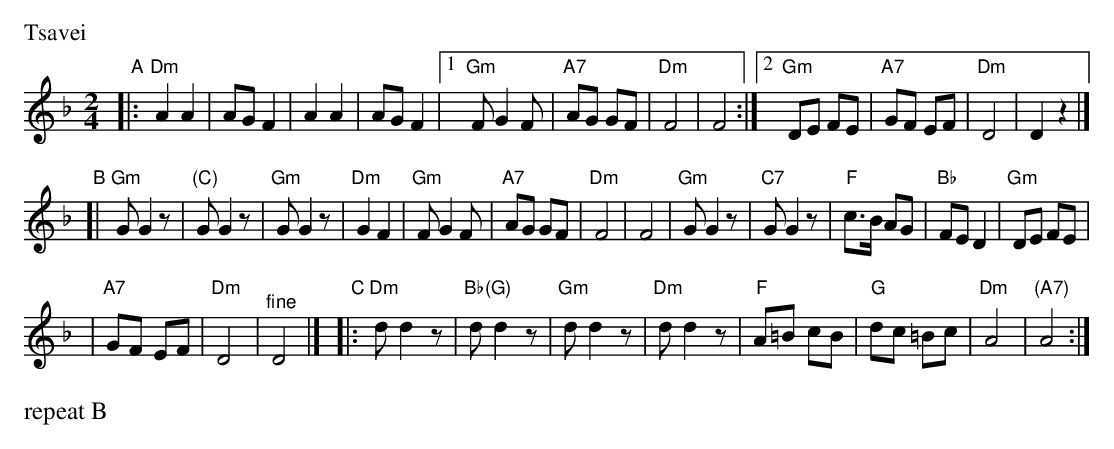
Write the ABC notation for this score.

X:1
M: 2/4
L: 1/8
P: Tsavei
K: Dm
"A"\
|:"Dm"A2 A2 | AG F2 \
| A2 A2 | AG F2 \
|1"Gm"F G2 F | "A7"AG GF \
| "Dm"F4 | F4 \
:|2 "Gm"DE FE | "A7"GF  EF \
| "Dm"D4 | D2 z2 |]
"B"\
[|"Gm"G G2 z| "(C)"G G2 z\
| "Gm"G G2 z| "Dm"G2 F2 \
| "Gm"F G2 F | "A7"AG GF \
| "Dm"F4 | F4 \
| "Gm"G G2 z| "C7"G G2 z\
| "F"c>B AG | "Bb"FE D2 \
| "Gm"DE FE |
| "A7"GF EF \
| "Dm"D4 | "^fine"D4 |]\
"C"\
|: "Dm"d d2 z| "Bb(G)"d d2 z\
| "Gm"d d2 z| "Dm"d d2 z\
| "F"A=B cB | "G"dc =Bc \
| "Dm"A4 | "(A7)"A4 :|
